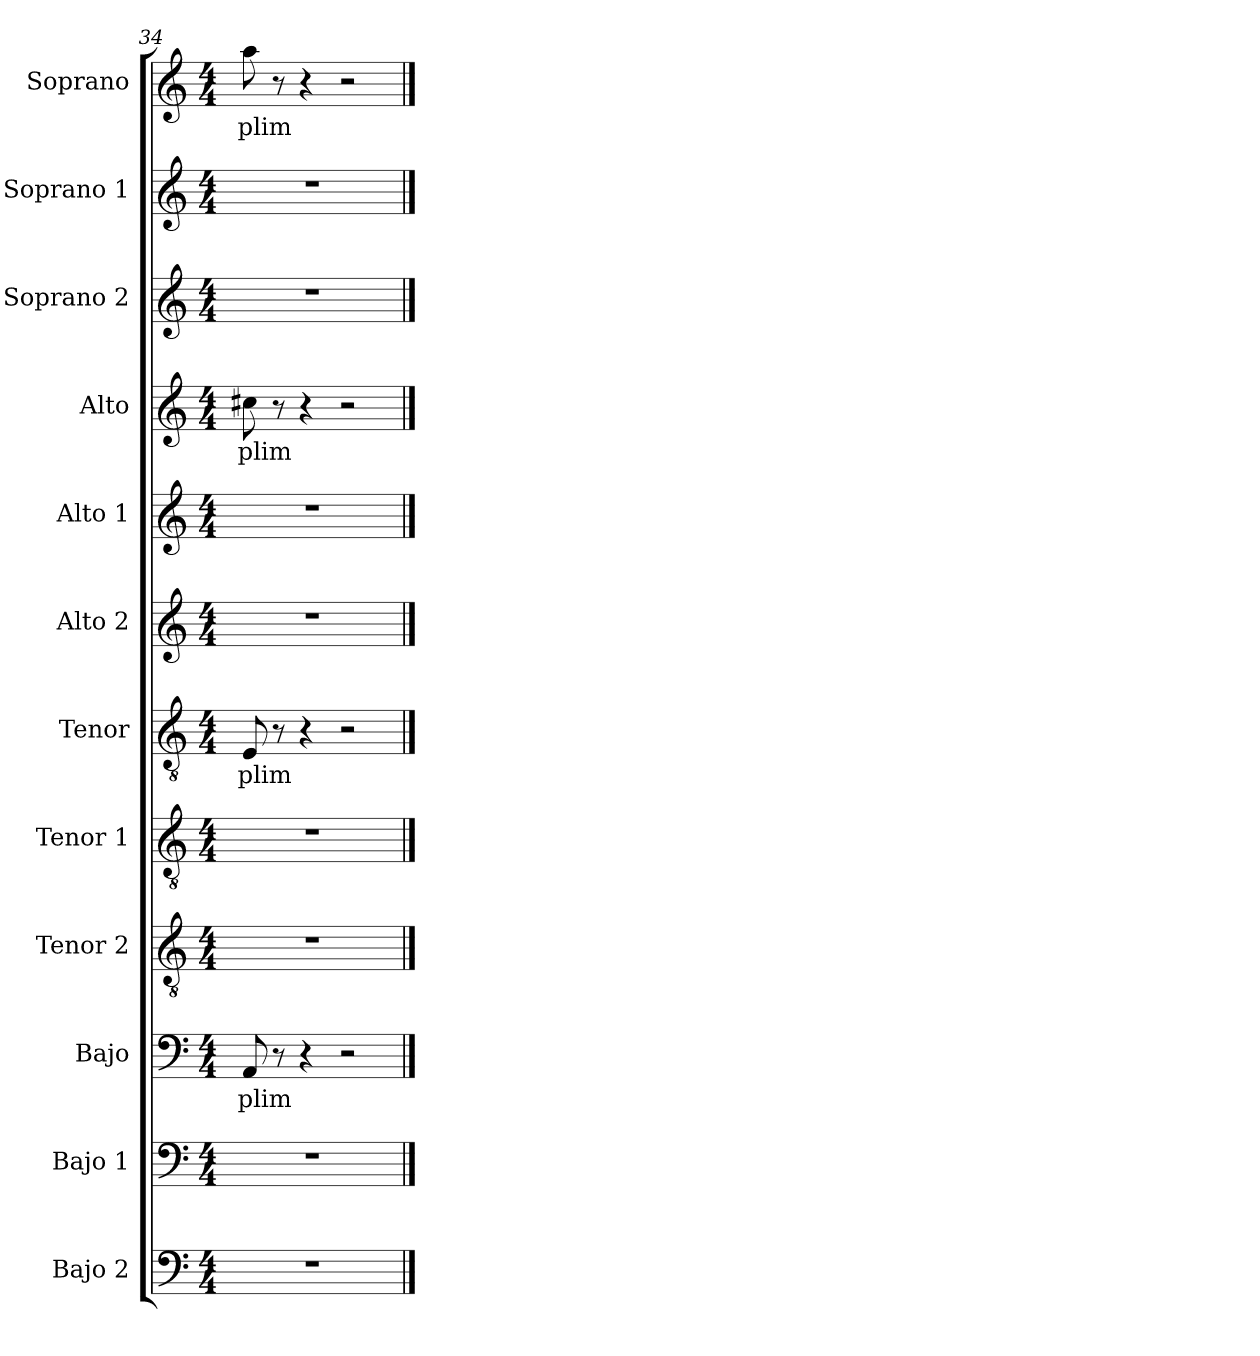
**kern	**kern	**kern	**text	**kern	**kern	**kern	**text	**kern	**kern	**kern	**text	**kern	**kern	**kern	**text
*part12	*part11	*part10	*part10	*part9	*part8	*part7	*part7	*part6	*part5	*part4	*part4	*part3	*part2	*part1	*part1
*staff12	*staff11	*staff10	*staff10	*staff9	*staff8	*staff7	*staff7	*staff6	*staff5	*staff4	*staff4	*staff3	*staff2	*staff1	*staff1
*I"Bajo 2	*I"Bajo 1	*I"Bajo	*	*I"Tenor 2	*I"Tenor 1	*I"Tenor	*	*I"Alto 2	*I"Alto 1	*I"Alto	*	*I"Soprano 2	*I"Soprano 1	*I"Soprano	*
*I'B2.	*I'B1.	*I'B.	*	*I'T2.	*I'T1.	*I'T.	*	*I'A2.	*I'A1.	*I'A.	*	*I'S2.	*I'S1.	*I'S.	*
*clefF4	*clefF4	*clefF4	*	*clefGv2	*clefGv2	*clefGv2	*	*clefG2	*clefG2	*clefG2	*	*clefG2	*clefG2	*clefG2	*
*k[]	*k[]	*k[]	*	*k[]	*k[]	*k[]	*	*k[]	*k[]	*k[]	*	*k[]	*k[]	*k[]	*
*M4/4	*M4/4	*M4/4	*	*M4/4	*M4/4	*M4/4	*	*M4/4	*M4/4	*M4/4	*	*M4/4	*M4/4	*M4/4	*
=34	=34	=34	=34	=34	=34	=34	=34	=34	=34	=34	=34	=34	=34	=34	=34
!	!	!	!LO:LY:b	!	!	!	!LO:LY:b	!	!	!	!LO:LY:b	!	!	!	!LO:LY:b
1r	1r	8AA/	plim	1r	1r	8E/	plim	1r	1r	8cc#X\	plim	1r	1r	8aa\	plim
.	.	8r	.	.	.	8r	.	.	.	8r	.	.	.	8r	.
.	.	4r	.	.	.	4r	.	.	.	4r	.	.	.	4r	.
.	.	2r	.	.	.	2r	.	.	.	2r	.	.	.	2r	.
==	==	==	==	==	==	==	==	==	==	==	==	==	==	==	==
*-	*-	*-	*-	*-	*-	*-	*-	*-	*-	*-	*-	*-	*-	*-	*-
